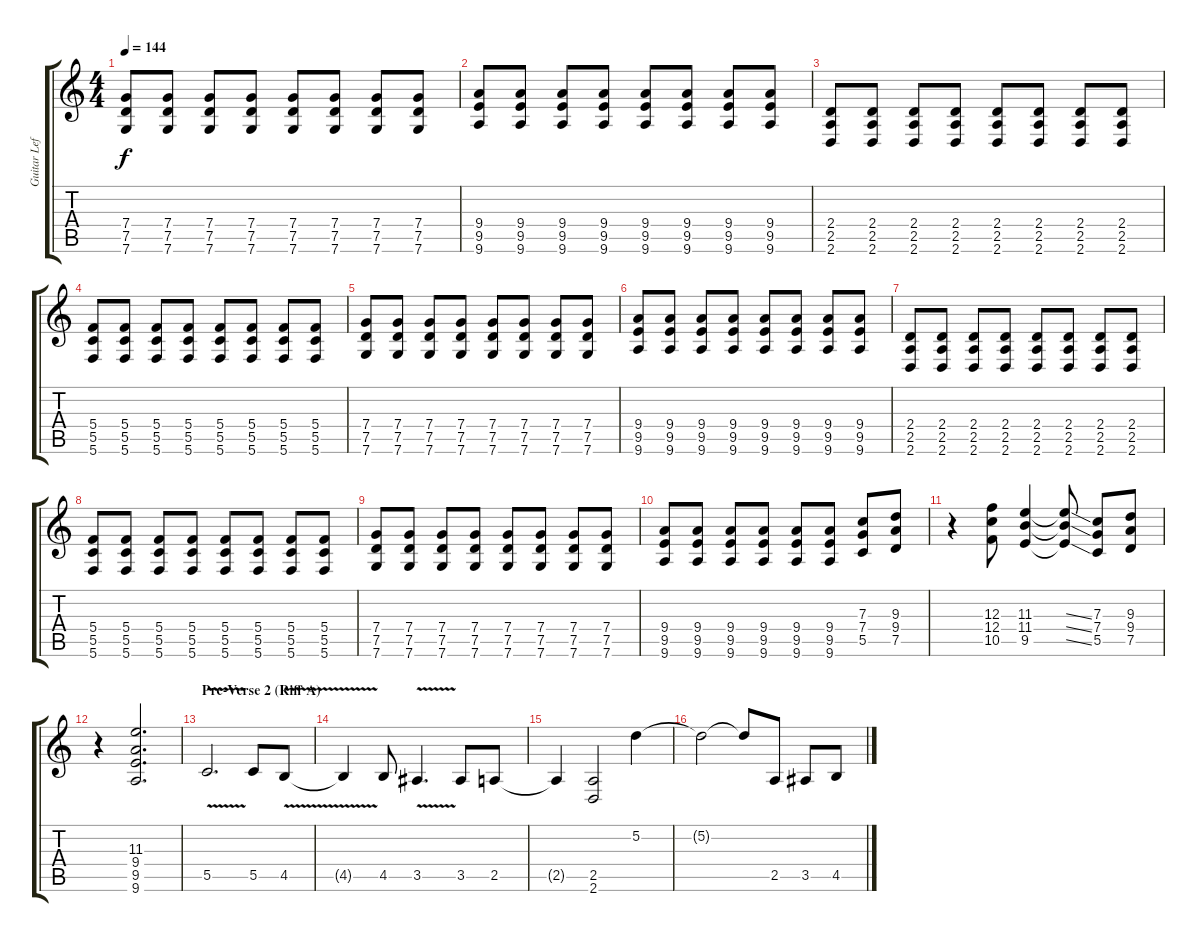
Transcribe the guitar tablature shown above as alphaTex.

\track ("Guitar Left" "Guitar Lef") {instrument overdrivenguitar}
\staff {score tabs}
\tuning (D4 A3 F3 C3 G2 C2) {hide}
\ts (4 4)
\tempo 144
\clef g2
\ks c
(7.4 7.5 7.6).8{dy f} (7.4 7.5 7.6).8 (7.4 7.5 7.6).8 (7.4 7.5 7.6).8 (7.4 7.5 7.6).8 (7.4 7.5 7.6).8 (7.4 7.5 7.6).8 (7.4 7.5 7.6).8 |
(9.4 9.5 9.6).8 (9.4 9.5 9.6).8 (9.4 9.5 9.6).8 (9.4 9.5 9.6).8 (9.4 9.5 9.6).8 (9.4 9.5 9.6).8 (9.4 9.5 9.6).8 (9.4 9.5 9.6).8 |
(2.4 2.5 2.6).8 (2.4 2.5 2.6).8 (2.4 2.5 2.6).8 (2.4 2.5 2.6).8 (2.4 2.5 2.6).8 (2.4 2.5 2.6).8 (2.4 2.5 2.6).8 (2.4 2.5 2.6).8 |
(5.4 5.5 5.6).8 (5.4 5.5 5.6).8 (5.4 5.5 5.6).8 (5.4 5.5 5.6).8 (5.4 5.5 5.6).8 (5.4 5.5 5.6).8 (5.4 5.5 5.6).8 (5.4 5.5 5.6).8 |
(7.4 7.5 7.6).8 (7.4 7.5 7.6).8 (7.4 7.5 7.6).8 (7.4 7.5 7.6).8 (7.4 7.5 7.6).8 (7.4 7.5 7.6).8 (7.4 7.5 7.6).8 (7.4 7.5 7.6).8 |
(9.4 9.5 9.6).8 (9.4 9.5 9.6).8 (9.4 9.5 9.6).8 (9.4 9.5 9.6).8 (9.4 9.5 9.6).8 (9.4 9.5 9.6).8 (9.4 9.5 9.6).8 (9.4 9.5 9.6).8 |
(2.4 2.5 2.6).8 (2.4 2.5 2.6).8 (2.4 2.5 2.6).8 (2.4 2.5 2.6).8 (2.4 2.5 2.6).8 (2.4 2.5 2.6).8 (2.4 2.5 2.6).8 (2.4 2.5 2.6).8 |
(5.4 5.5 5.6).8 (5.4 5.5 5.6).8 (5.4 5.5 5.6).8 (5.4 5.5 5.6).8 (5.4 5.5 5.6).8 (5.4 5.5 5.6).8 (5.4 5.5 5.6).8 (5.4 5.5 5.6).8 |
(7.4 7.5 7.6).8 (7.4 7.5 7.6).8 (7.4 7.5 7.6).8 (7.4 7.5 7.6).8 (7.4 7.5 7.6).8 (7.4 7.5 7.6).8 (7.4 7.5 7.6).8 (7.4 7.5 7.6).8 |
(9.4 9.5 9.6).8 (9.4 9.5 9.6).8 (9.4 9.5 9.6).8 (9.4 9.5 9.6).8 (9.4 9.5 9.6).8 (9.4 9.5 9.6).8 (7.3 7.4 5.5).8 (9.3 9.4 7.5).8 |
r.4 (12.3 12.4 10.5).8 (11.3 11.4 9.5).4 (11.3{ss t} 11.4{ss t} 9.5{ss t}).8 (7.3 7.4 5.5).8 (9.3 9.4 7.5).8 |
r.4 (11.3 9.4 9.5 9.6).2{d} |
\section ("" "Pre-Verse 2 (Riff A)")
5.5{v}.2{d} 5.5.8 4.5{v}.8 |
4.5{t}.4 4.5.8 3.5{v}.4{d} 3.5.8 2.5.8 |
2.5{t}.4 (2.5 2.6).2 5.2.4 |
5.2{t}.2 5.2{t}.8 2.5.8 3.5.8 4.5.8
